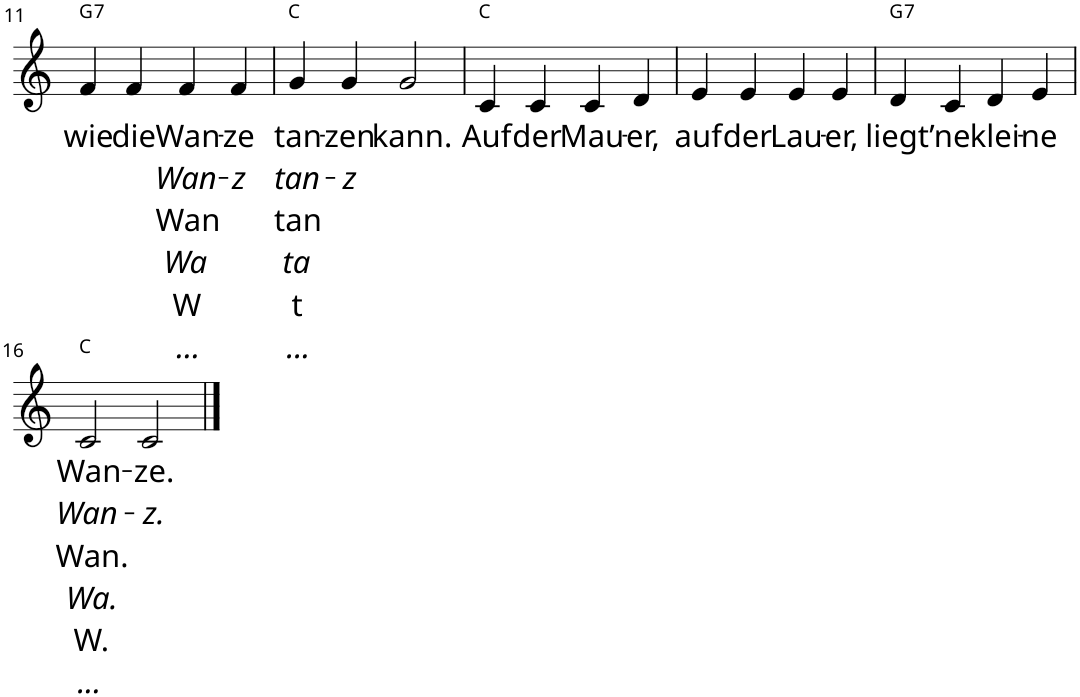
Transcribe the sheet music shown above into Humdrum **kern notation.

**kern	**text	**text	**text	**text	**text	**text	**harte
*part1	*part1	*part1	*part1	*part1	*part1	*part1	*part1
*staff1	*staff1	*staff1	*staff1	*staff1	*staff1	*staff1	*
*I"Piano	*	*	*	*	*	*	*
*I'Pno	*	*	*	*	*	*	*
!!LO:PB:g=z
*clefG2	*	*	*	*	*	*	*
*k[]	*	*	*	*	*	*	*
*M4/4	*	*	*	*	*	*	*
=11	=11	=11	=11	=11	=11	=11	=11
!	!LO:LY:b	!	!	!	!	!	!LO:H:kt=7
4f/	wie	.	.	.	.	.	G:7
!	!LO:LY:b	!	!	!	!	!	!
4f/	die	.	.	.	.	.	.
!	!LO:LY:b	!LO:LY:b	!LO:LY:b	!LO:LY:b	!LO:LY:b	!LO:LY:b	!
4f/	Wan-	Wan-	Wan	Wa	W	...	.
!	!LO:LY:b	!LO:LY:b	!	!	!	!	!
4f/	-ze	-z	.	.	.	.	.
=12	=12	=12	=12	=12	=12	=12	=12
!	!LO:LY:b	!LO:LY:b	!LO:LY:b	!LO:LY:b	!LO:LY:b	!LO:LY:b	!
4g/	tan-	tan-	tan	ta	t	...	C:maj
!	!LO:LY:b	!LO:LY:b	!	!	!	!	!
4g/	-zen	-z	.	.	.	.	.
!	!LO:LY:b	!	!	!	!	!	!
2g/	kann.	.	.	.	.	.	.
=13	=13	=13	=13	=13	=13	=13	=13
!	!LO:LY:b	!	!	!	!	!	!
4c/	Auf	.	.	.	.	.	C:maj
!	!LO:LY:b	!	!	!	!	!	!
4c/	der	.	.	.	.	.	.
!	!LO:LY:b	!	!	!	!	!	!
4c/	Mau-	.	.	.	.	.	.
!	!LO:LY:b	!	!	!	!	!	!
4d/	-er,	.	.	.	.	.	.
=14	=14	=14	=14	=14	=14	=14	=14
!	!LO:LY:b	!	!	!	!	!	!
4e/	auf	.	.	.	.	.	.
!	!LO:LY:b	!	!	!	!	!	!
4e/	der	.	.	.	.	.	.
!	!LO:LY:b	!	!	!	!	!	!
4e/	Lau-	.	.	.	.	.	.
!	!LO:LY:b	!	!	!	!	!	!
4e/	-er,	.	.	.	.	.	.
=15	=15	=15	=15	=15	=15	=15	=15
!	!LO:LY:b	!	!	!	!	!	!LO:H:kt=7
4d/	liegt	.	.	.	.	.	G:7
!	!LO:LY:b	!	!	!	!	!	!
4c/	’ne	.	.	.	.	.	.
!	!LO:LY:b	!	!	!	!	!	!
4d/	klei-	.	.	.	.	.	.
!	!LO:LY:b	!	!	!	!	!	!
4e/	-ne	.	.	.	.	.	.
!!LO:LB:g=z
=16	=16	=16	=16	=16	=16	=16	=16
!	!LO:LY:b	!LO:LY:b	!LO:LY:b	!LO:LY:b	!LO:LY:b	!LO:LY:b	!
2c/	Wan-	Wan-	Wan.	Wa.	W.	...	C:maj
!	!LO:LY:b	!LO:LY:b	!	!	!	!	!
2c/	-ze.	-z.	.	.	.	.	.
==	==	==	==	==	==	==	==
*-	*-	*-	*-	*-	*-	*-	*-
